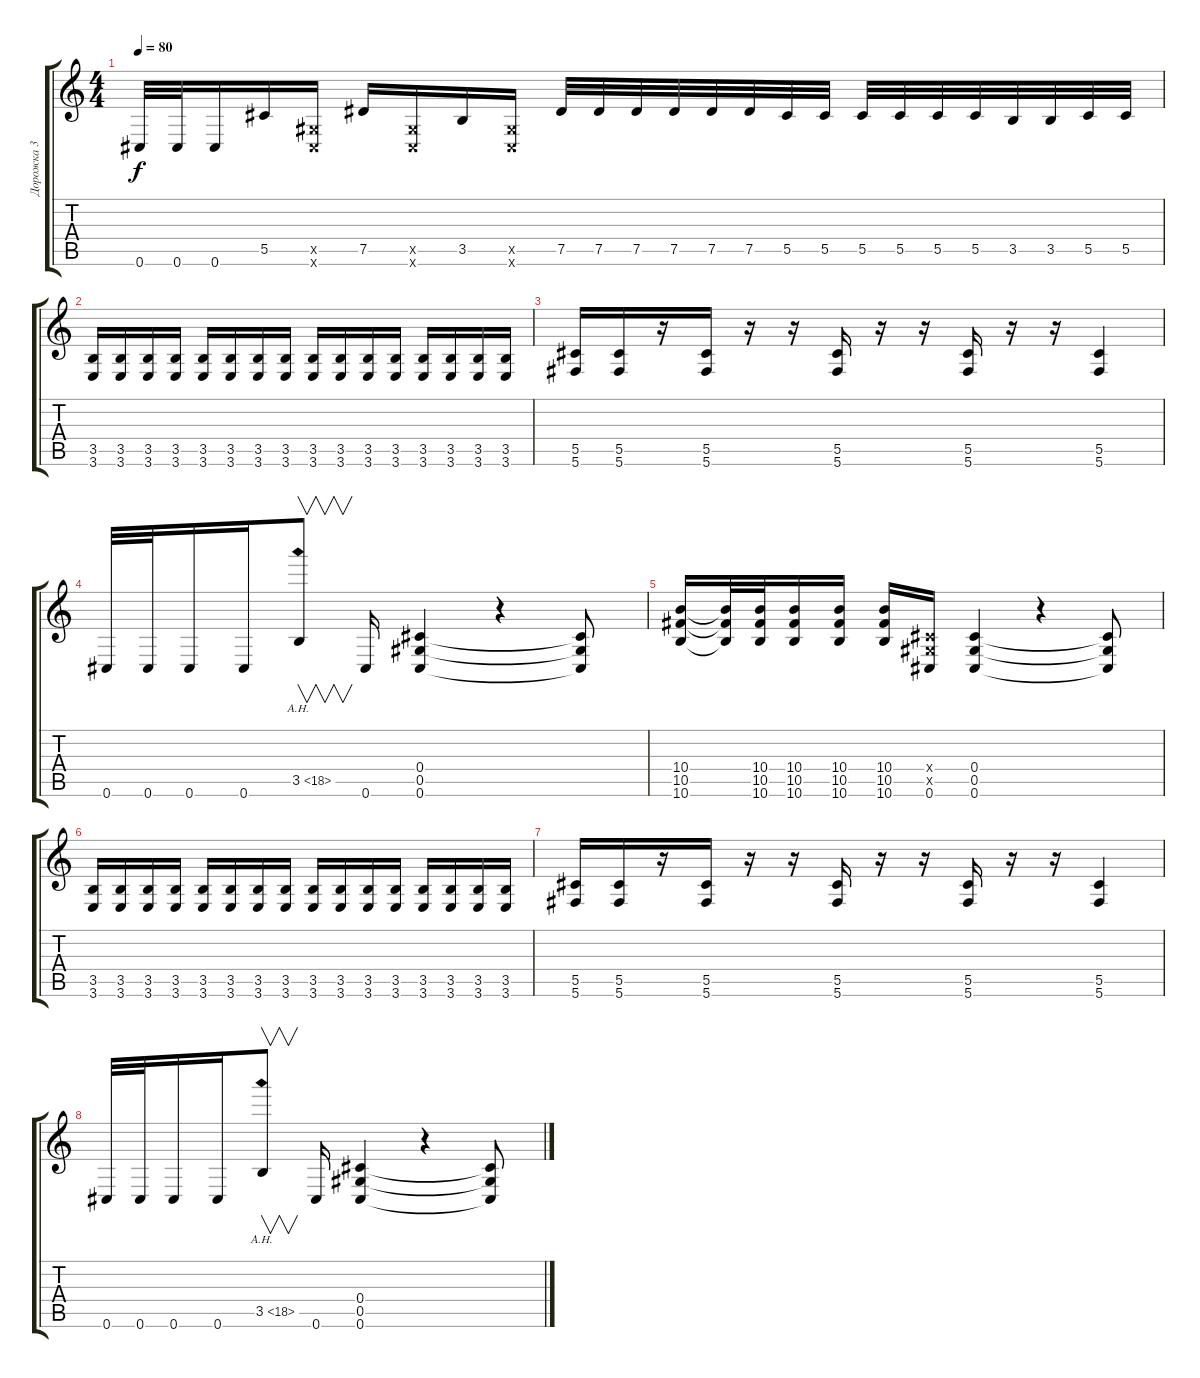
\track ("Дорожка 3" "Дорожка 3") {instrument distortionguitar}
\staff {score tabs}
\tuning (Eb4 Bb3 Gb3 Db3 Ab2 Db2) {hide}
\ts (4 4)
\tempo 80
\clef g2
\ks c
0.6.32{dy f} 0.6.32 0.6.16 5.5.16 (0.5{x} 0.6{x}).16 7.5.16 (0.5{x} 0.6{x}).16 3.5.16 (0.5{x} 0.6{x}).16 7.5.32 7.5.32 7.5.32 7.5.32 7.5.32 7.5.32 5.5.32 5.5.32 5.5.32 5.5.32 5.5.32 5.5.32 3.5.32 3.5.32 5.5.32 5.5.32 |
(3.5 3.6).16 (3.5 3.6).16 (3.5 3.6).16 (3.5 3.6).16 (3.5 3.6).16 (3.5 3.6).16 (3.5 3.6).16 (3.5 3.6).16 (3.5 3.6).16 (3.5 3.6).16 (3.5 3.6).16 (3.5 3.6).16 (3.5 3.6).16 (3.5 3.6).16 (3.5 3.6).16 (3.5 3.6).16 |
(5.5 5.6).16 (5.5 5.6).16 r.16 (5.5 5.6).16 r.16 r.16 (5.5 5.6).16 r.16 r.16 (5.5 5.6).16 r.16 r.16 (5.5 5.6).4 |
0.6.32 0.6.32 0.6.16 0.6.16 3.5{ah 15}.8{v} 0.6.16 (0.4 0.5 0.6).4 r.4 (0.4{t} 0.5{t} 0.6{t}).8 |
(10.4 10.5 10.6).16 (10.4{t} 10.5{t} 10.6{t}).32 (10.4 10.5 10.6).32 (10.4 10.5 10.6).16 (10.4 10.5 10.6).16 (10.4 10.5 10.6).16 (0.4{x} 0.5{x} 0.6).16 (0.4 0.5 0.6).4 r.4 (0.4{t} 0.5{t} 0.6{t}).8 |
(3.5 3.6).16 (3.5 3.6).16 (3.5 3.6).16 (3.5 3.6).16 (3.5 3.6).16 (3.5 3.6).16 (3.5 3.6).16 (3.5 3.6).16 (3.5 3.6).16 (3.5 3.6).16 (3.5 3.6).16 (3.5 3.6).16 (3.5 3.6).16 (3.5 3.6).16 (3.5 3.6).16 (3.5 3.6).16 |
(5.5 5.6).16 (5.5 5.6).16 r.16 (5.5 5.6).16 r.16 r.16 (5.5 5.6).16 r.16 r.16 (5.5 5.6).16 r.16 r.16 (5.5 5.6).4 |
0.6.32 0.6.32 0.6.16 0.6.16 3.5{ah 15}.8{v} 0.6.16 (0.4 0.5 0.6).4 r.4 (0.4{t} 0.5{t} 0.6{t}).8
